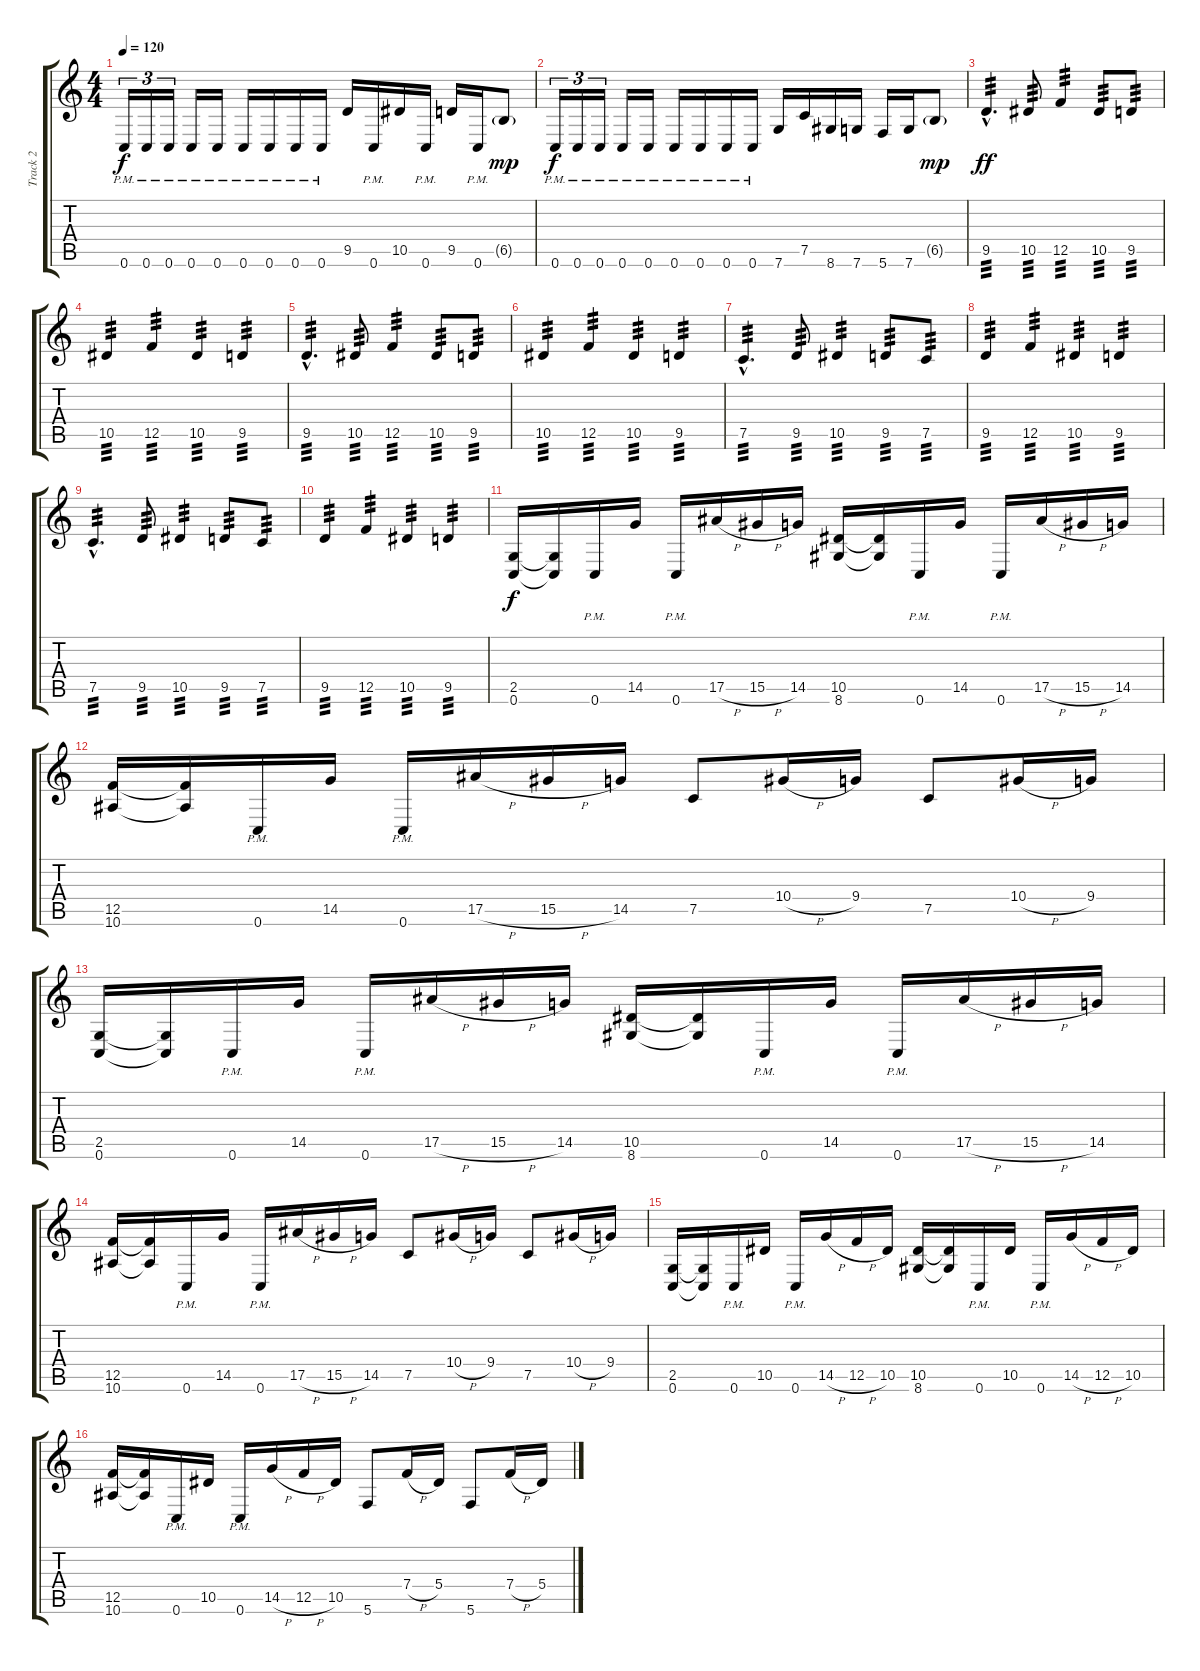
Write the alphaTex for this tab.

\track ("Track 2" "Track 2") {instrument overdrivenguitar}
\staff {score tabs}
\tuning (C4 G3 Eb3 Bb2 F2 C2) {hide}
\ts (4 4)
\tempo 120
\clef g2
\ks c
0.6{pm}.16{tu (3 2) dy f} 0.6{pm}.16{tu (3 2)} 0.6{pm}.16{tu (3 2)} 0.6{pm}.16 0.6{pm}.16 0.6{pm}.16 0.6{pm}.16 0.6{pm}.16 0.6{pm}.16 9.5.16 0.6{pm}.16 10.5.16 0.6{pm}.16 9.5.16 0.6{pm}.16 6.5{g}.8{dy mp} |
0.6{pm}.16{tu (3 2) dy f} 0.6{pm}.16{tu (3 2)} 0.6{pm}.16{tu (3 2)} 0.6{pm}.16 0.6{pm}.16 0.6{pm}.16 0.6{pm}.16 0.6{pm}.16 0.6{pm}.16 7.6.16 7.5.16 8.6.16 7.6.16 5.6.16 7.6.16 6.5{g}.8{dy mp} |
9.5{hac}.4{d tp 3 dy ff} 10.5.8{tp 3} 12.5.4{tp 3} 10.5.8{tp 3} 9.5.8{tp 3} |
10.5.4{tp 3} 12.5.4{tp 3} 10.5.4{tp 3} 9.5.4{tp 3} |
9.5{hac}.4{d tp 3} 10.5.8{tp 3} 12.5.4{tp 3} 10.5.8{tp 3} 9.5.8{tp 3} |
10.5.4{tp 3} 12.5.4{tp 3} 10.5.4{tp 3} 9.5.4{tp 3} |
7.5{hac}.4{d tp 3} 9.5.8{tp 3} 10.5.4{tp 3} 9.5.8{tp 3} 7.5.8{tp 3} |
9.5.4{tp 3} 12.5.4{tp 3} 10.5.4{tp 3} 9.5.4{tp 3} |
7.5{hac}.4{d tp 3} 9.5.8{tp 3} 10.5.4{tp 3} 9.5.8{tp 3} 7.5.8{tp 3} |
9.5.4{tp 3} 12.5.4{tp 3} 10.5.4{tp 3} 9.5.4{tp 3} |
(2.5 0.6).16{dy f} (2.5{t} 0.6{t}).16 0.6{pm}.16 14.5.16 0.6{pm}.16 17.5{h}.16 15.5{h}.16 14.5.16 (10.5 8.6).16 (10.5{t} 8.6{t}).16 0.6{pm}.16 14.5.16 0.6{pm}.16 17.5{h}.16 15.5{h}.16 14.5.16 |
(12.5 10.6).16 (12.5{t} 10.6{t}).16 0.6{pm}.16 14.5.16 0.6{pm}.16 17.5{h}.16 15.5{h}.16 14.5.16 7.5.8 10.4{h}.16 9.4.16 7.5.8 10.4{h}.16 9.4.16 |
(2.5 0.6).16 (2.5{t} 0.6{t}).16 0.6{pm}.16 14.5.16 0.6{pm}.16 17.5{h}.16 15.5{h}.16 14.5.16 (10.5 8.6).16 (10.5{t} 8.6{t}).16 0.6{pm}.16 14.5.16 0.6{pm}.16 17.5{h}.16 15.5{h}.16 14.5.16 |
(12.5 10.6).16 (12.5{t} 10.6{t}).16 0.6{pm}.16 14.5.16 0.6{pm}.16 17.5{h}.16 15.5{h}.16 14.5.16 7.5.8 10.4{h}.16 9.4.16 7.5.8 10.4{h}.16 9.4.16 |
(2.5 0.6).16 (2.5{t} 0.6{t}).16 0.6{pm}.16 10.5.16 0.6{pm}.16 14.5{h}.16 12.5{h}.16 10.5.16 (10.5 8.6).16 (10.5{t} 8.6{t}).16 0.6{pm}.16 10.5.16 0.6{pm}.16 14.5{h}.16 12.5{h}.16 10.5.16 |
(12.5 10.6).16 (12.5{t} 10.6{t}).16 0.6{pm}.16 10.5.16 0.6{pm}.16 14.5{h}.16 12.5{h}.16 10.5.16 5.6.8 7.4{h}.16 5.4.16 5.6.8 7.4{h}.16 5.4.16
